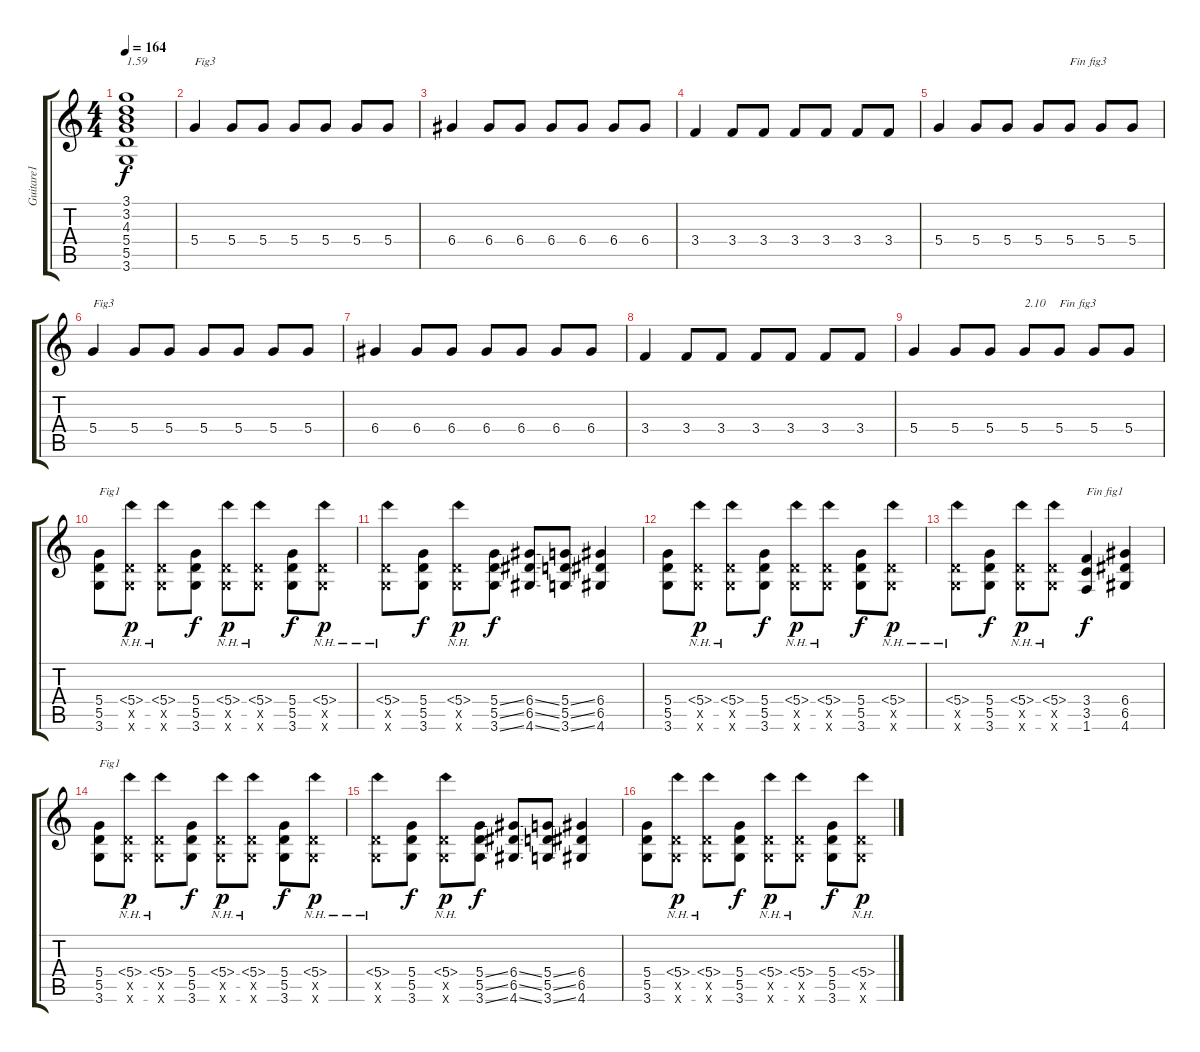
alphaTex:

\track ("Guitare1" "Guitare1") {instrument distortionguitar}
\staff {score tabs}
\tuning (E4 B3 G3 D3 A2 E2) {hide}
\ts (4 4)
\tempo 164
\clef g2
\ks c
(3.1 3.2 4.3 5.4 5.5 3.6).1{txt "1.59" dy f} |
5.4.4{txt "Fig3"} 5.4.8 5.4.8 5.4.8 5.4.8 5.4.8 5.4.8 |
6.4.4 6.4.8 6.4.8 6.4.8 6.4.8 6.4.8 6.4.8 |
3.4.4 3.4.8 3.4.8 3.4.8 3.4.8 3.4.8 3.4.8 |
5.4.4 5.4.8 5.4.8 5.4.8 5.4.8{txt "Fin fig3"} 5.4.8 5.4.8 |
5.4.4{txt "Fig3"} 5.4.8 5.4.8 5.4.8 5.4.8 5.4.8 5.4.8 |
6.4.4 6.4.8 6.4.8 6.4.8 6.4.8 6.4.8 6.4.8 |
3.4.4 3.4.8 3.4.8 3.4.8 3.4.8 3.4.8 3.4.8 |
5.4.4 5.4.8 5.4.8 5.4.8{txt "2.10"} 5.4.8{txt "Fin fig3"} 5.4.8 5.4.8 |
(5.4 5.5 3.6).8{txt "Fig1"} (5.4{nh} 5.5{x} 3.6{x}).8{dy p} (5.4{nh} 5.5{x} 3.6{x}).8 (5.4 5.5 3.6).8{dy f} (5.4{nh} 5.5{x} 3.6{x}).8{dy p} (5.4{nh} 5.5{x} 3.6{x}).8 (5.4 5.5 3.6).8{dy f} (5.4{nh} 5.5{x} 3.6{x}).8{dy p} |
(5.4{nh} 5.5{x} 3.6{x}).8 (5.4 5.5 3.6).8{dy f} (5.4{nh} 5.5{x} 3.6{x}).8{dy p} (5.4{ss} 5.5{ss} 3.6{ss}).8{dy f} (6.4{ss} 6.5{ss} 4.6{ss}).8 (5.4{ss} 5.5{ss} 3.6{ss}).8 (6.4 6.5 4.6).4 |
(5.4 5.5 3.6).8 (5.4{nh} 5.5{x} 3.6{x}).8{dy p} (5.4{nh} 5.5{x} 3.6{x}).8 (5.4 5.5 3.6).8{dy f} (5.4{nh} 5.5{x} 3.6{x}).8{dy p} (5.4{nh} 5.5{x} 3.6{x}).8 (5.4 5.5 3.6).8{dy f} (5.4{nh} 5.5{x} 3.6{x}).8{dy p} |
(5.4{nh} 5.5{x} 3.6{x}).8 (5.4 5.5 3.6).8{dy f} (5.4{nh} 5.5{x} 3.6{x}).8{dy p} (5.4{nh} 5.5{x} 3.6{x}).8 (3.4 3.5 1.6).4{txt "Fin fig1" dy f} (6.4 6.5 4.6).4 |
(5.4 5.5 3.6).8{txt "Fig1"} (5.4{nh} 5.5{x} 3.6{x}).8{dy p} (5.4{nh} 5.5{x} 3.6{x}).8 (5.4 5.5 3.6).8{dy f} (5.4{nh} 5.5{x} 3.6{x}).8{dy p} (5.4{nh} 5.5{x} 3.6{x}).8 (5.4 5.5 3.6).8{dy f} (5.4{nh} 5.5{x} 3.6{x}).8{dy p} |
(5.4{nh} 5.5{x} 3.6{x}).8 (5.4 5.5 3.6).8{dy f} (5.4{nh} 5.5{x} 3.6{x}).8{dy p} (5.4{ss} 5.5{ss} 3.6{ss}).8{dy f} (6.4{ss} 6.5{ss} 4.6{ss}).8 (5.4{ss} 5.5{ss} 3.6{ss}).8 (6.4 6.5 4.6).4 |
(5.4 5.5 3.6).8 (5.4{nh} 5.5{x} 3.6{x}).8{dy p} (5.4{nh} 5.5{x} 3.6{x}).8 (5.4 5.5 3.6).8{dy f} (5.4{nh} 5.5{x} 3.6{x}).8{dy p} (5.4{nh} 5.5{x} 3.6{x}).8 (5.4 5.5 3.6).8{dy f} (5.4{nh} 5.5{x} 3.6{x}).8{dy p}
